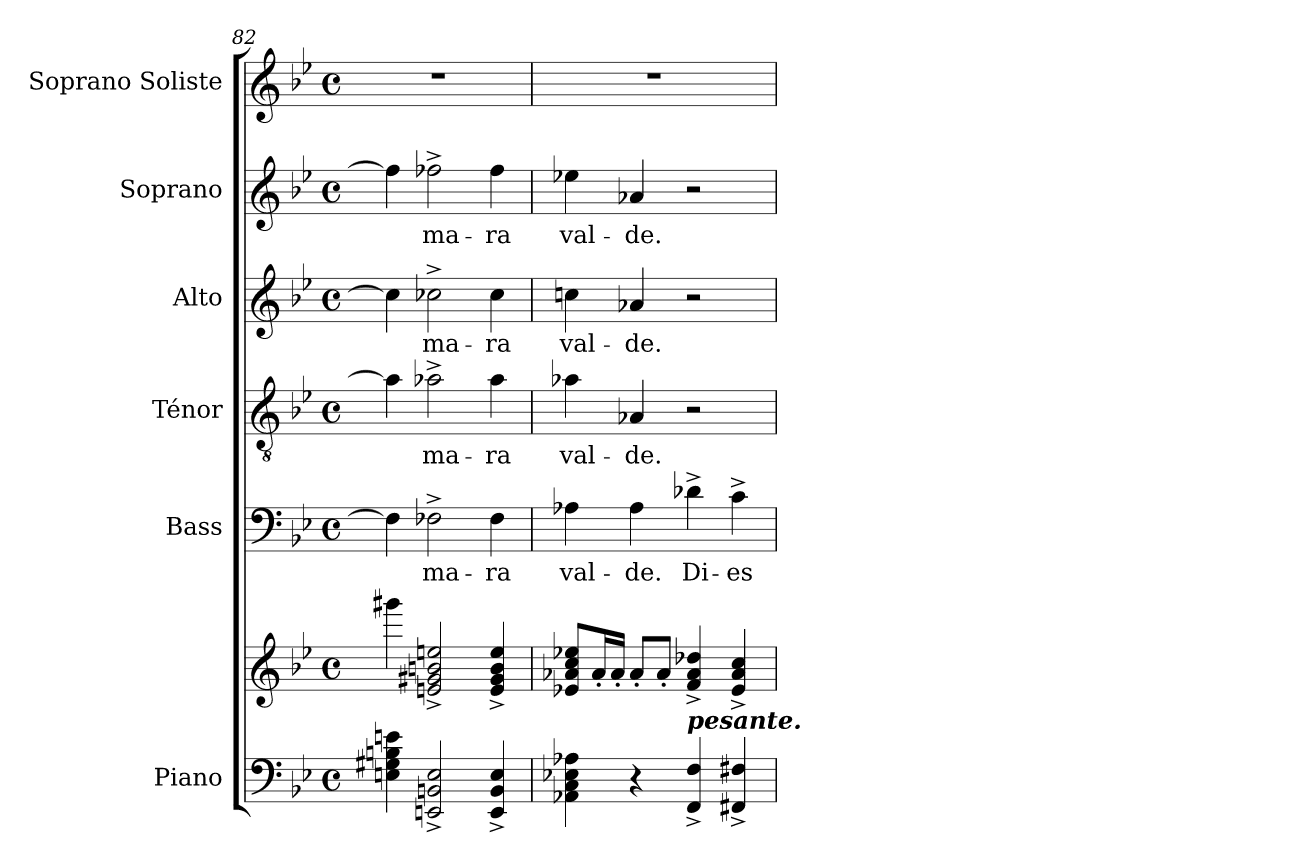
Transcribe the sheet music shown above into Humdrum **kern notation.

**kern	**kern	**kern	**text	**kern	**text	**kern	**text	**kern	**text	**kern
*part6	*part6	*part5	*part5	*part4	*part4	*part3	*part3	*part2	*part2	*part1
*staff7	*staff6	*staff5	*staff5	*staff4	*staff4	*staff3	*staff3	*staff2	*staff2	*staff1
*I"Piano	*	*I"Bass	*	*I"Ténor	*	*I"Alto	*	*I"Soprano	*	*I"Soprano Soliste
*I'Pno.	*	*I'B.	*	*I'T.	*	*I'A.	*	*I'S.	*	*
*clefF4	*clefG2	*clefF4	*	*clefGv2	*	*clefG2	*	*clefG2	*	*clefG2
*k[b-e-]	*k[b-e-]	*k[b-e-]	*	*k[b-e-]	*	*k[b-e-]	*	*k[b-e-]	*	*k[b-e-]
*M4/4	*M4/4	*M4/4	*	*M4/4	*	*M4/4	*	*M4/4	*	*M4/4
*met(c)	*met(c)	*met(c)	*	*met(c)	*	*met(c)	*	*met(c)	*	*met(c)
=82	=82	=82	=82	=82	=82	=82	=82	=82	=82	=82
4En\ 4G#X\ 4Bn\ 4en\	4ggg#X\	4F-\]	.	4a-\]	.	4cc-\]	.	4ff-\]	.	1r
2EEn/^ 2BBn/^ 2E/^	2en/^ 2g#X/^ 2bn/^ 2een/^	2F-X^\	-ma-	2a-X^\	-ma-	2cc-X^\	-ma-	2ff-X^\	-ma-	.
4EE/^ 4BB/^ 4E/^	4e/^ 4g#/^ 4b/^ 4ee/^	4F-\	-ra	4a-\	-ra	4cc-\	-ra	4ff-\	-ra	.
!!LO:PB:g=z
=83	=83	=83	=83	=83	=83	=83	=83	=83	=83	=83
4AA-X\ 4C\ 4E-X\ 4A-X\	8e-X/ 8a-X/ 8cc/ 8ee-X/L	4A-X\	val-	4a-X\	val-	4ccn\	val-	4ee-X\	val-	1r
.	16a-'/L	.	.	.	.	.	.	.	.	.
.	16a-'/JJ	.	.	.	.	.	.	.	.	.
4r	8a-'/L	4A-\	-de.	4A-X/	-de.	4a-X/	-de.	4a-X/	-de.	.
.	8a-'/J	.	.	.	.	.	.	.	.	.
!LO:TX:a:Bi:t=pesante.	!	!	!	!	!	!	!	!	!	!
4FF/^ 4F/^	4f/^ 4a-/^ 4dd-X/^	4d-X^\	Di-	2r	.	2r	.	2r	.	.
4FF#X/^ 4F#X/^	4e-/^ 4a-/^ 4cc/^	4c^\	-es	.	.	.	.	.	.	.
=	=	=	=	=	=	=	=	=	=	=
*-	*-	*-	*-	*-	*-	*-	*-	*-	*-	*-
